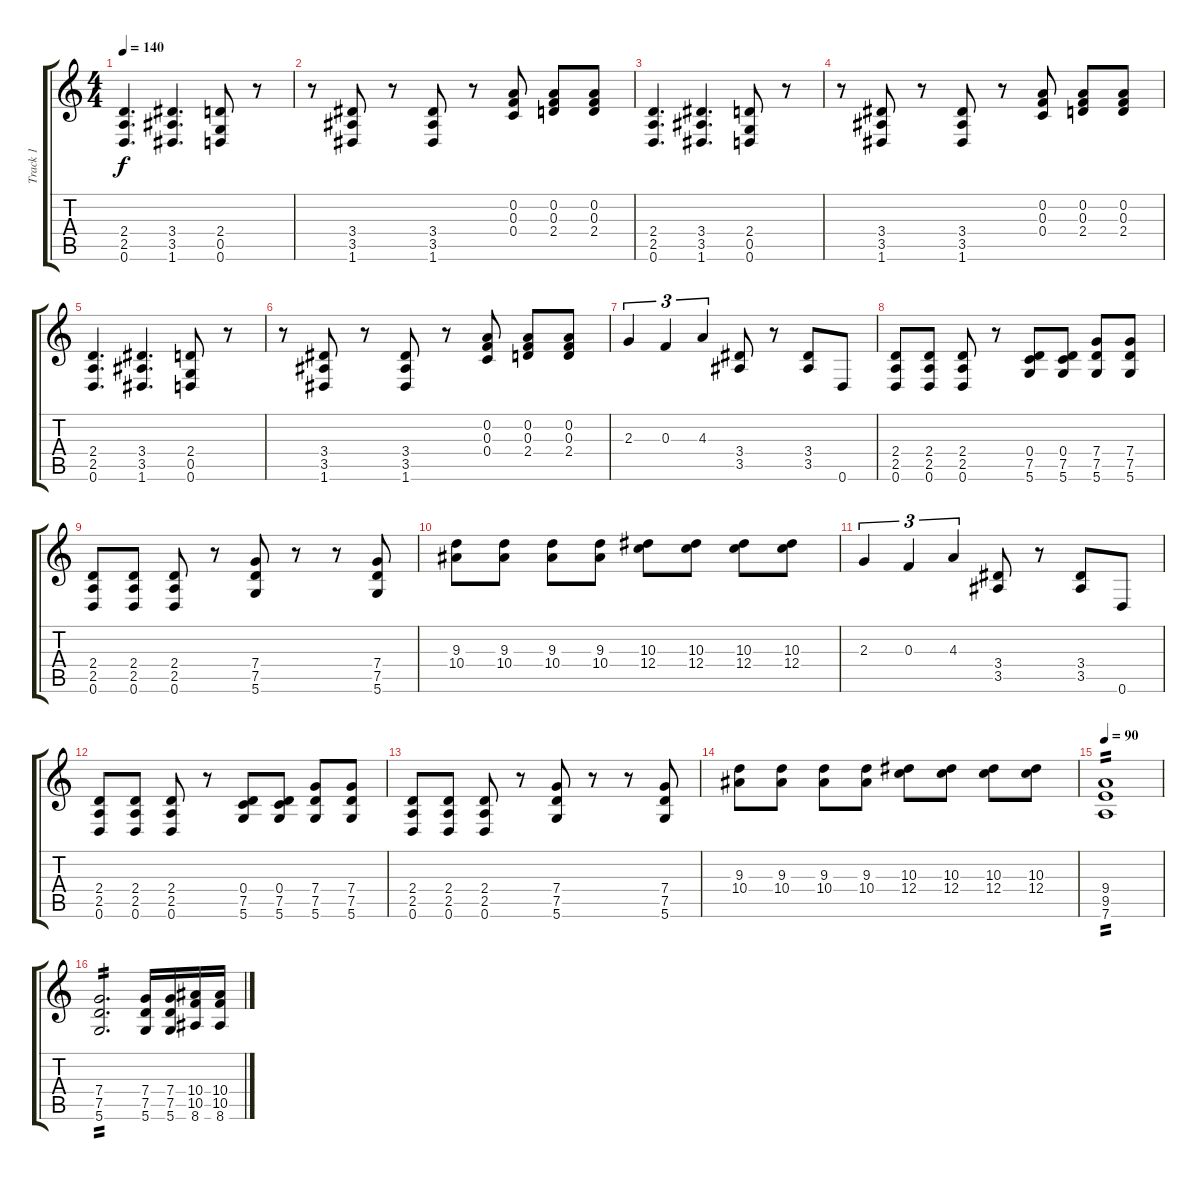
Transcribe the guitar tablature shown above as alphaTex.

\track ("Track 1" "Track 1") {instrument distortionguitar}
\staff {score tabs}
\tuning (D4 A3 F3 C3 G2 D2) {hide}
\ts (4 4)
\tempo 140
\clef g2
\ks c
(2.4 2.5 0.6).4{d dy f} (3.4 3.5 1.6).4{d} (2.4 0.5 0.6).8 r.8 |
r.8 (3.4 3.5 1.6).8 r.8 (3.4 3.5 1.6).8 r.8 (0.2 0.3 0.4).8 (0.2 0.3 2.4).8 (0.2 0.3 2.4).8 |
(2.4 2.5 0.6).4{d} (3.4 3.5 1.6).4{d} (2.4 0.5 0.6).8 r.8 |
r.8 (3.4 3.5 1.6).8 r.8 (3.4 3.5 1.6).8 r.8 (0.2 0.3 0.4).8 (0.2 0.3 2.4).8 (0.2 0.3 2.4).8 |
(2.4 2.5 0.6).4{d} (3.4 3.5 1.6).4{d} (2.4 0.5 0.6).8 r.8 |
r.8 (3.4 3.5 1.6).8 r.8 (3.4 3.5 1.6).8 r.8 (0.2 0.3 0.4).8 (0.2 0.3 2.4).8 (0.2 0.3 2.4).8 |
2.3.4{tu (3 2)} 0.3.4{tu (3 2)} 4.3.4{tu (3 2)} (3.4 3.5).8 r.8 (3.4 3.5).8 0.6.8 |
(2.4 2.5 0.6).8 (2.4 2.5 0.6).8 (2.4 2.5 0.6).8 r.8 (0.4 7.5 5.6).8 (0.4 7.5 5.6).8 (7.4 7.5 5.6).8 (7.4 7.5 5.6).8 |
(2.4 2.5 0.6).8 (2.4 2.5 0.6).8 (2.4 2.5 0.6).8 r.8 (7.4 7.5 5.6).8 r.8 r.8 (7.4 7.5 5.6).8 |
(9.3 10.4).8 (9.3 10.4).8 (9.3 10.4).8 (9.3 10.4).8 (10.3 12.4).8 (10.3 12.4).8 (10.3 12.4).8 (10.3 12.4).8 |
2.3.4{tu (3 2)} 0.3.4{tu (3 2)} 4.3.4{tu (3 2)} (3.4 3.5).8 r.8 (3.4 3.5).8 0.6.8 |
(2.4 2.5 0.6).8 (2.4 2.5 0.6).8 (2.4 2.5 0.6).8 r.8 (0.4 7.5 5.6).8 (0.4 7.5 5.6).8 (7.4 7.5 5.6).8 (7.4 7.5 5.6).8 |
(2.4 2.5 0.6).8 (2.4 2.5 0.6).8 (2.4 2.5 0.6).8 r.8 (7.4 7.5 5.6).8 r.8 r.8 (7.4 7.5 5.6).8 |
(9.3 10.4).8 (9.3 10.4).8 (9.3 10.4).8 (9.3 10.4).8 (10.3 12.4).8 (10.3 12.4).8 (10.3 12.4).8 (10.3 12.4).8 |
\tempo 90
(9.4 9.5 7.6).1{tp 2} |
(7.4 7.5 5.6).2{d tp 2} (7.4 7.5 5.6).16 (7.4 7.5 5.6).16 (10.4 10.5 8.6).16 (10.4 10.5 8.6).16
